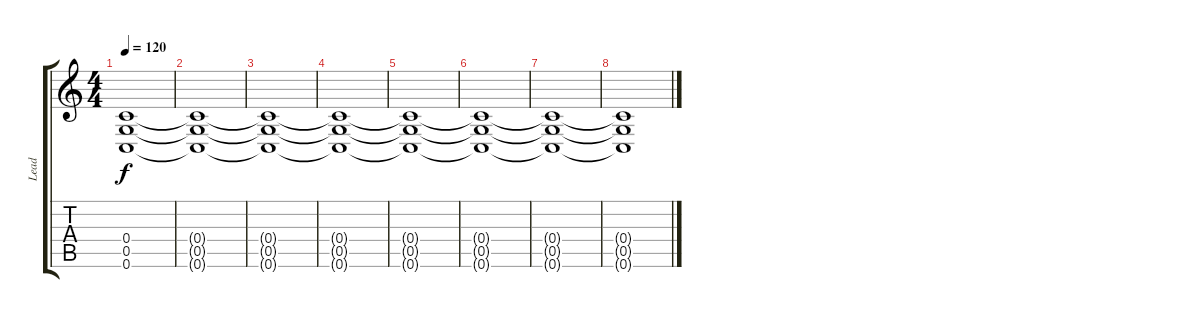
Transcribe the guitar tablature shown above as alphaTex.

\track ("Lead" "Lead") {instrument distortionguitar}
\staff {score tabs}
\tuning (D4 A3 F3 C3 G2 C2) {hide}
\ts (4 4)
\tempo 120
\clef g2
\ks c
(0.4 0.5 0.6).1{dy f balance 8} |
(0.4{t} 0.5{t} 0.6{t}).1 |
(0.4{t} 0.5{t} 0.6{t}).1 |
(0.4{t} 0.5{t} 0.6{t}).1 |
(0.4{t} 0.5{t} 0.6{t}).1{volume 0} |
(0.4{t} 0.5{t} 0.6{t}).1 |
(0.4{t} 0.5{t} 0.6{t}).1 |
(0.4{t} 0.5{t} 0.6{t}).1
